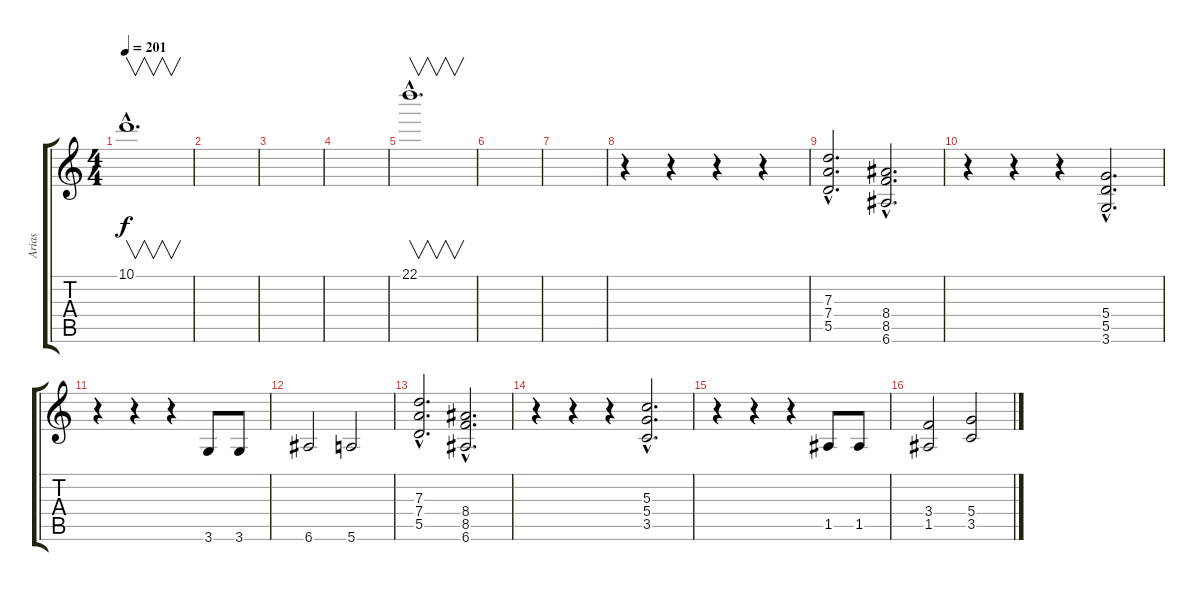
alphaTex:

\track ("Arias" "Arias") {instrument distortionguitar}
\staff {score tabs}
\tuning (E4 B3 G3 D3 A2 E2) {hide}
\ts (4 4)
\tempo 201
\clef g2
\ks c
10.1{hac}.1{v d dy f} |
|
|
|
22.1{hac}.1{v d} |
|
|
r.4 r.4 r.4 r.4 |
(7.3{hac} 7.4{hac} 5.5{hac}).2{d} (8.4{hac} 8.5{hac} 6.6{hac}).2{d} |
r.4 r.4 r.4 (5.4{hac} 5.5{hac} 3.6{hac}).2{d} |
r.4 r.4 r.4 3.6.8 3.6.8 |
6.6.2 5.6.2 |
(7.3{hac} 7.4{hac} 5.5{hac}).2{d} (8.4{hac} 8.5{hac} 6.6{hac}).2{d} |
r.4 r.4 r.4 (5.3{hac} 5.4{hac} 3.5{hac}).2{d} |
r.4 r.4 r.4 1.5.8 1.5.8 |
(3.4 1.5).2 (5.4 3.5).2
